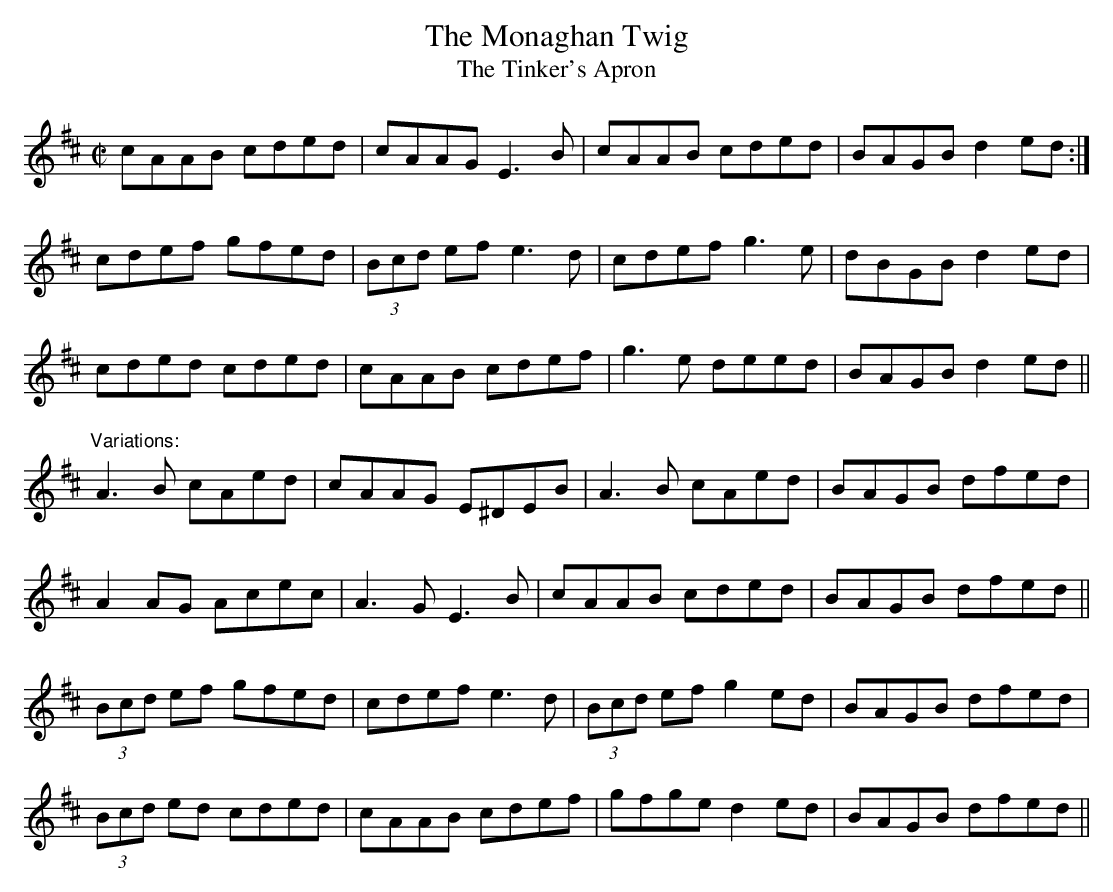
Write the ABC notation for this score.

X:1
T:Monaghan Twig, The
T:Tinker's Apron, The
M:C|
K:Amix
cAAB cded|cAAG E3B|cAAB cded|BAGB d2ed:|
cdef gfed|(3Bcd ef e3d|cdef g3e|dBGB d2ed|
cded cded|cAAB cdef|g3e deed|BAGB d2ed||
"Variations:"
A3B cAed|cAAG E^DEB|A3B cAed|BAGB dfed|
A2AG Acec|A3G E3B|cAAB cded|BAGB dfed||
(3Bcd ef gfed|cdef e3d|(3Bcd ef g2ed|BAGB dfed|
(3Bcd ed cded|cAAB cdef|gfge d2ed|BAGB dfed||
